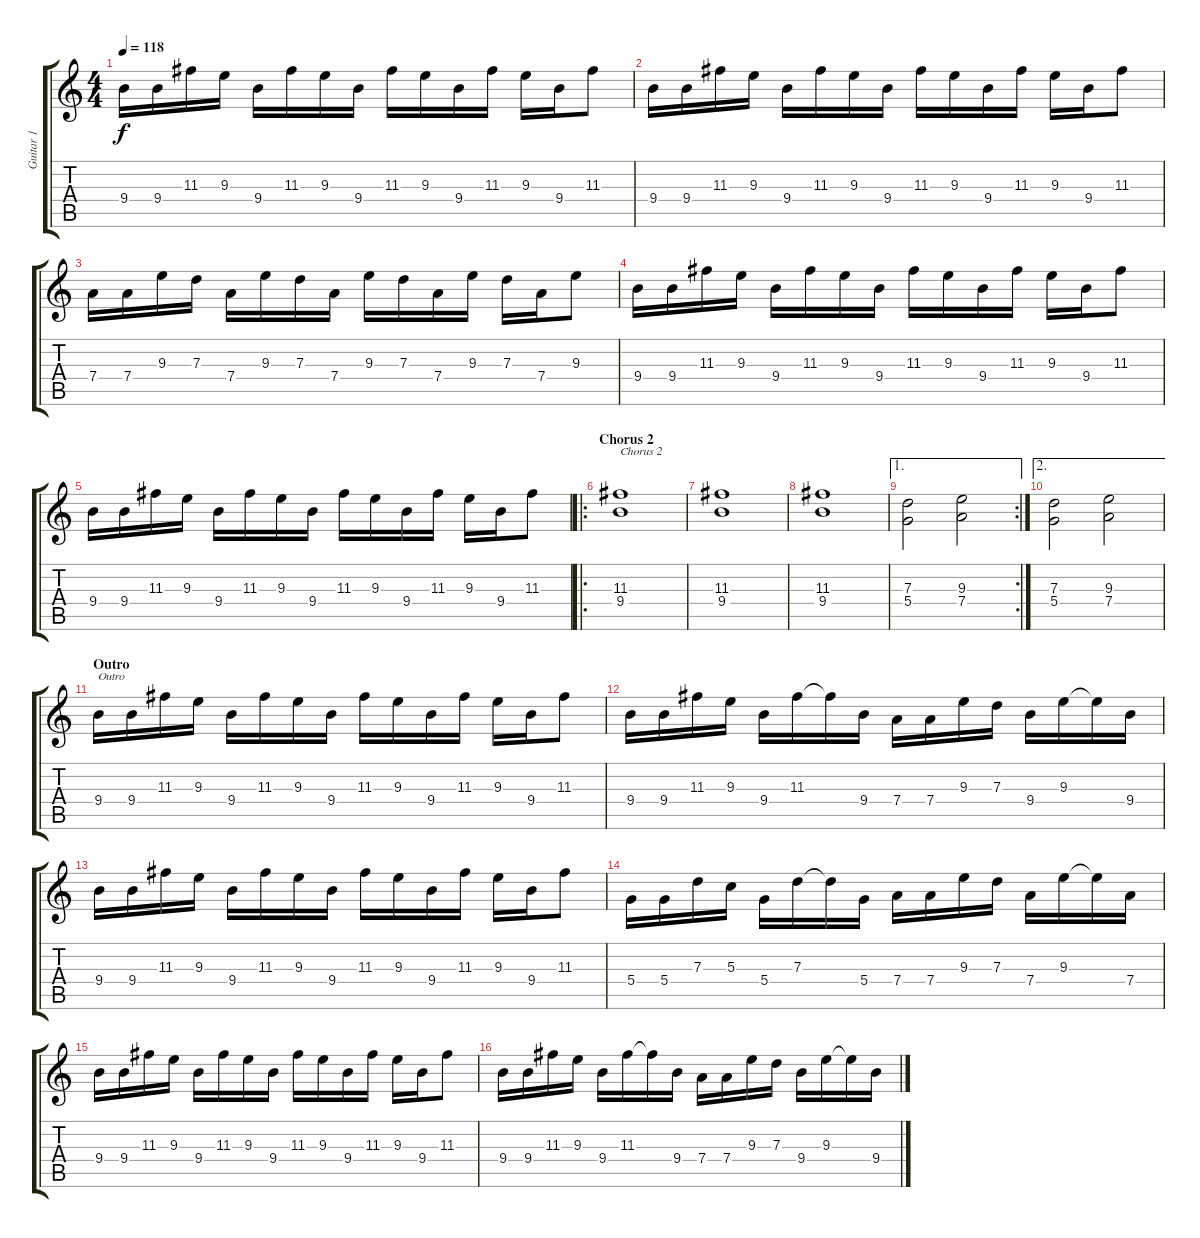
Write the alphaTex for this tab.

\track ("Guitar 1" "Guitar 1") {instrument distortionguitar}
\staff {score tabs}
\tuning (E4 B3 G3 D3 A2 E2) {hide}
\ts (4 4)
\tempo 118
\clef g2
\ks c
9.4.16{dy f} 9.4.16 11.3.16 9.3.16 9.4.16 11.3.16 9.3.16 9.4.16 11.3.16 9.3.16 9.4.16 11.3.16 9.3.16 9.4.16 11.3.8 |
9.4.16 9.4.16 11.3.16 9.3.16 9.4.16 11.3.16 9.3.16 9.4.16 11.3.16 9.3.16 9.4.16 11.3.16 9.3.16 9.4.16 11.3.8 |
7.4.16 7.4.16 9.3.16 7.3.16 7.4.16 9.3.16 7.3.16 7.4.16 9.3.16 7.3.16 7.4.16 9.3.16 7.3.16 7.4.16 9.3.8 |
9.4.16 9.4.16 11.3.16 9.3.16 9.4.16 11.3.16 9.3.16 9.4.16 11.3.16 9.3.16 9.4.16 11.3.16 9.3.16 9.4.16 11.3.8 |
9.4.16 9.4.16 11.3.16 9.3.16 9.4.16 11.3.16 9.3.16 9.4.16 11.3.16 9.3.16 9.4.16 11.3.16 9.3.16 9.4.16 11.3.8 |
\ro
\section ("" "Chorus 2")
(11.3 9.4).1{txt "Chorus 2"} |
(11.3 9.4).1 |
(11.3 9.4).1 |
\ae 1
\rc 2
(7.3 5.4).2 (9.3 7.4).2 |
\ae 2
(7.3 5.4).2 (9.3 7.4).2 |
\section ("" "Outro")
9.4.16{txt "Outro"} 9.4.16 11.3.16 9.3.16 9.4.16 11.3.16 9.3.16 9.4.16 11.3.16 9.3.16 9.4.16 11.3.16 9.3.16 9.4.16 11.3.8 |
9.4.16 9.4.16 11.3.16 9.3.16 9.4.16 11.3.16 11.3{t}.16 9.4.16 7.4.16 7.4.16 9.3.16 7.3.16 9.4.16 9.3.16 9.3{t}.16 9.4.16 |
9.4.16 9.4.16 11.3.16 9.3.16 9.4.16 11.3.16 9.3.16 9.4.16 11.3.16 9.3.16 9.4.16 11.3.16 9.3.16 9.4.16 11.3.8 |
5.4.16 5.4.16 7.3.16 5.3.16 5.4.16 7.3.16 7.3{t}.16 5.4.16 7.4.16 7.4.16 9.3.16 7.3.16 7.4.16 9.3.16 9.3{t}.16 7.4.16 |
9.4.16 9.4.16 11.3.16 9.3.16 9.4.16 11.3.16 9.3.16 9.4.16 11.3.16 9.3.16 9.4.16 11.3.16 9.3.16 9.4.16 11.3.8 |
9.4.16 9.4.16 11.3.16 9.3.16 9.4.16 11.3.16 11.3{t}.16 9.4.16 7.4.16 7.4.16 9.3.16 7.3.16 9.4.16 9.3.16 9.3{t}.16 9.4.16
